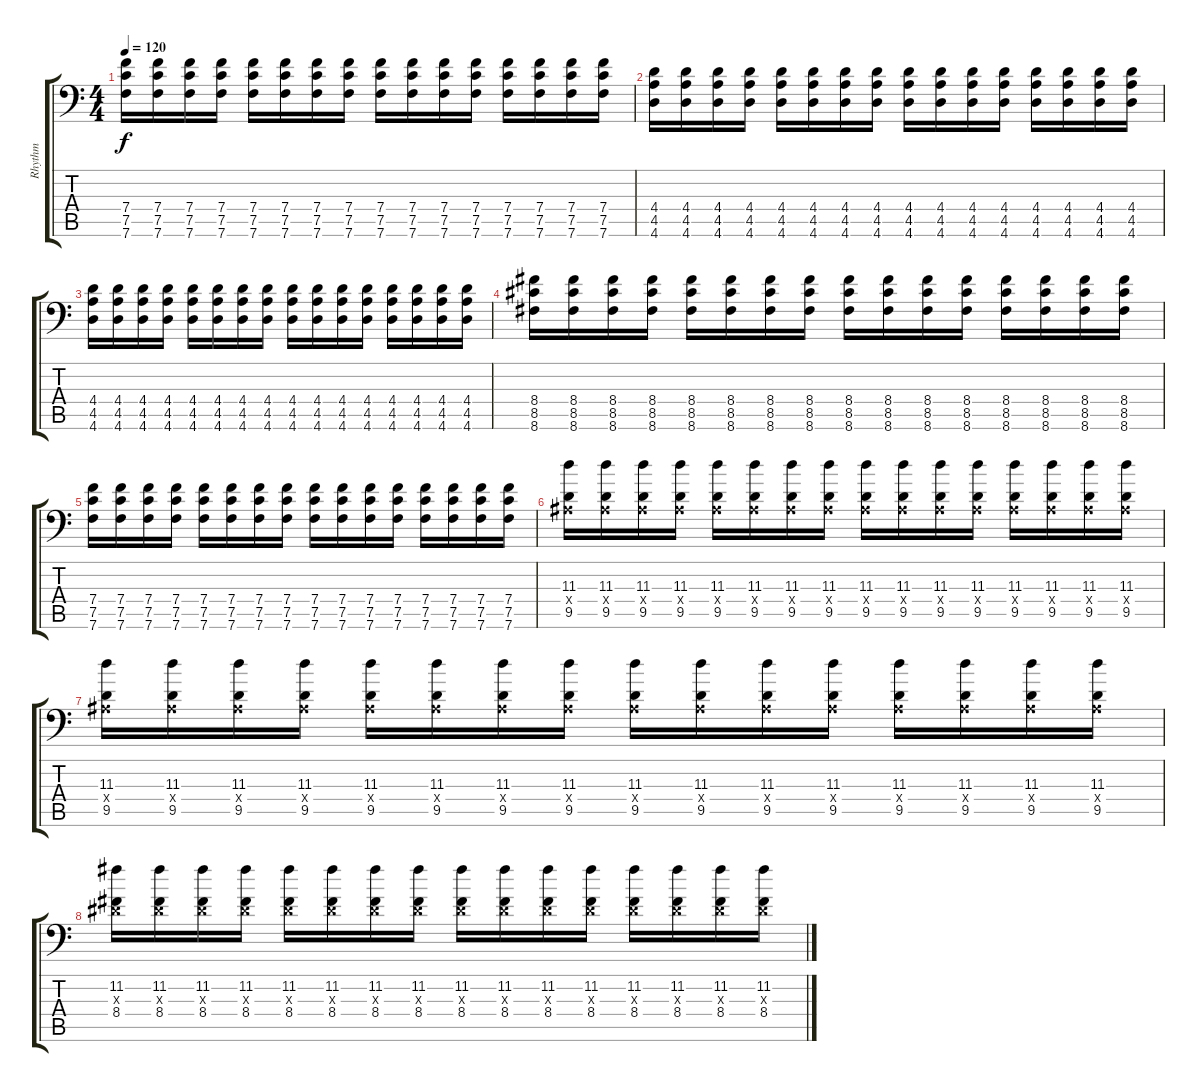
\track ("Rhythm" "Rhythm") {instrument distortionguitar}
\staff {score tabs}
\tuning (C4 G3 Eb3 Bb2 F2 Bb1) {hide}
\ts (4 4)
\tempo 120
\clef f4
\ks c
(7.4 7.5 7.6).16{dy f} (7.4 7.5 7.6).16 (7.4 7.5 7.6).16 (7.4 7.5 7.6).16 (7.4 7.5 7.6).16 (7.4 7.5 7.6).16 (7.4 7.5 7.6).16 (7.4 7.5 7.6).16 (7.4 7.5 7.6).16 (7.4 7.5 7.6).16 (7.4 7.5 7.6).16 (7.4 7.5 7.6).16 (7.4 7.5 7.6).16 (7.4 7.5 7.6).16 (7.4 7.5 7.6).16 (7.4 7.5 7.6).16 |
(4.4 4.5 4.6).16 (4.4 4.5 4.6).16 (4.4 4.5 4.6).16 (4.4 4.5 4.6).16 (4.4 4.5 4.6).16 (4.4 4.5 4.6).16 (4.4 4.5 4.6).16 (4.4 4.5 4.6).16 (4.4 4.5 4.6).16 (4.4 4.5 4.6).16 (4.4 4.5 4.6).16 (4.4 4.5 4.6).16 (4.4 4.5 4.6).16 (4.4 4.5 4.6).16 (4.4 4.5 4.6).16 (4.4 4.5 4.6).16 |
(4.4 4.5 4.6).16 (4.4 4.5 4.6).16 (4.4 4.5 4.6).16 (4.4 4.5 4.6).16 (4.4 4.5 4.6).16 (4.4 4.5 4.6).16 (4.4 4.5 4.6).16 (4.4 4.5 4.6).16 (4.4 4.5 4.6).16 (4.4 4.5 4.6).16 (4.4 4.5 4.6).16 (4.4 4.5 4.6).16 (4.4 4.5 4.6).16 (4.4 4.5 4.6).16 (4.4 4.5 4.6).16 (4.4 4.5 4.6).16 |
(8.4 8.5 8.6).16 (8.4 8.5 8.6).16 (8.4 8.5 8.6).16 (8.4 8.5 8.6).16 (8.4 8.5 8.6).16 (8.4 8.5 8.6).16 (8.4 8.5 8.6).16 (8.4 8.5 8.6).16 (8.4 8.5 8.6).16 (8.4 8.5 8.6).16 (8.4 8.5 8.6).16 (8.4 8.5 8.6).16 (8.4 8.5 8.6).16 (8.4 8.5 8.6).16 (8.4 8.5 8.6).16 (8.4 8.5 8.6).16 |
(7.4 7.5 7.6).16 (7.4 7.5 7.6).16 (7.4 7.5 7.6).16 (7.4 7.5 7.6).16 (7.4 7.5 7.6).16 (7.4 7.5 7.6).16 (7.4 7.5 7.6).16 (7.4 7.5 7.6).16 (7.4 7.5 7.6).16 (7.4 7.5 7.6).16 (7.4 7.5 7.6).16 (7.4 7.5 7.6).16 (7.4 7.5 7.6).16 (7.4 7.5 7.6).16 (7.4 7.5 7.6).16 (7.4 7.5 7.6).16 |
(11.3 0.4{x} 9.5).16 (11.3 0.4{x} 9.5).16 (11.3 0.4{x} 9.5).16 (11.3 0.4{x} 9.5).16 (11.3 0.4{x} 9.5).16 (11.3 0.4{x} 9.5).16 (11.3 0.4{x} 9.5).16 (11.3 0.4{x} 9.5).16 (11.3 0.4{x} 9.5).16 (11.3 0.4{x} 9.5).16 (11.3 0.4{x} 9.5).16 (11.3 0.4{x} 9.5).16 (11.3 0.4{x} 9.5).16 (11.3 0.4{x} 9.5).16 (11.3 0.4{x} 9.5).16 (11.3 0.4{x} 9.5).16 |
(11.3 0.4{x} 9.5).16 (11.3 0.4{x} 9.5).16 (11.3 0.4{x} 9.5).16 (11.3 0.4{x} 9.5).16 (11.3 0.4{x} 9.5).16 (11.3 0.4{x} 9.5).16 (11.3 0.4{x} 9.5).16 (11.3 0.4{x} 9.5).16 (11.3 0.4{x} 9.5).16 (11.3 0.4{x} 9.5).16 (11.3 0.4{x} 9.5).16 (11.3 0.4{x} 9.5).16 (11.3 0.4{x} 9.5).16 (11.3 0.4{x} 9.5).16 (11.3 0.4{x} 9.5).16 (11.3 0.4{x} 9.5).16 |
(11.2 0.3{x} 8.4).16 (11.2 0.3{x} 8.4).16 (11.2 0.3{x} 8.4).16 (11.2 0.3{x} 8.4).16 (11.2 0.3{x} 8.4).16 (11.2 0.3{x} 8.4).16 (11.2 0.3{x} 8.4).16 (11.2 0.3{x} 8.4).16 (11.2 0.3{x} 8.4).16 (11.2 0.3{x} 8.4).16 (11.2 0.3{x} 8.4).16 (11.2 0.3{x} 8.4).16 (11.2 0.3{x} 8.4).16 (11.2 0.3{x} 8.4).16 (11.2 0.3{x} 8.4).16 (11.2 0.3{x} 8.4).16
